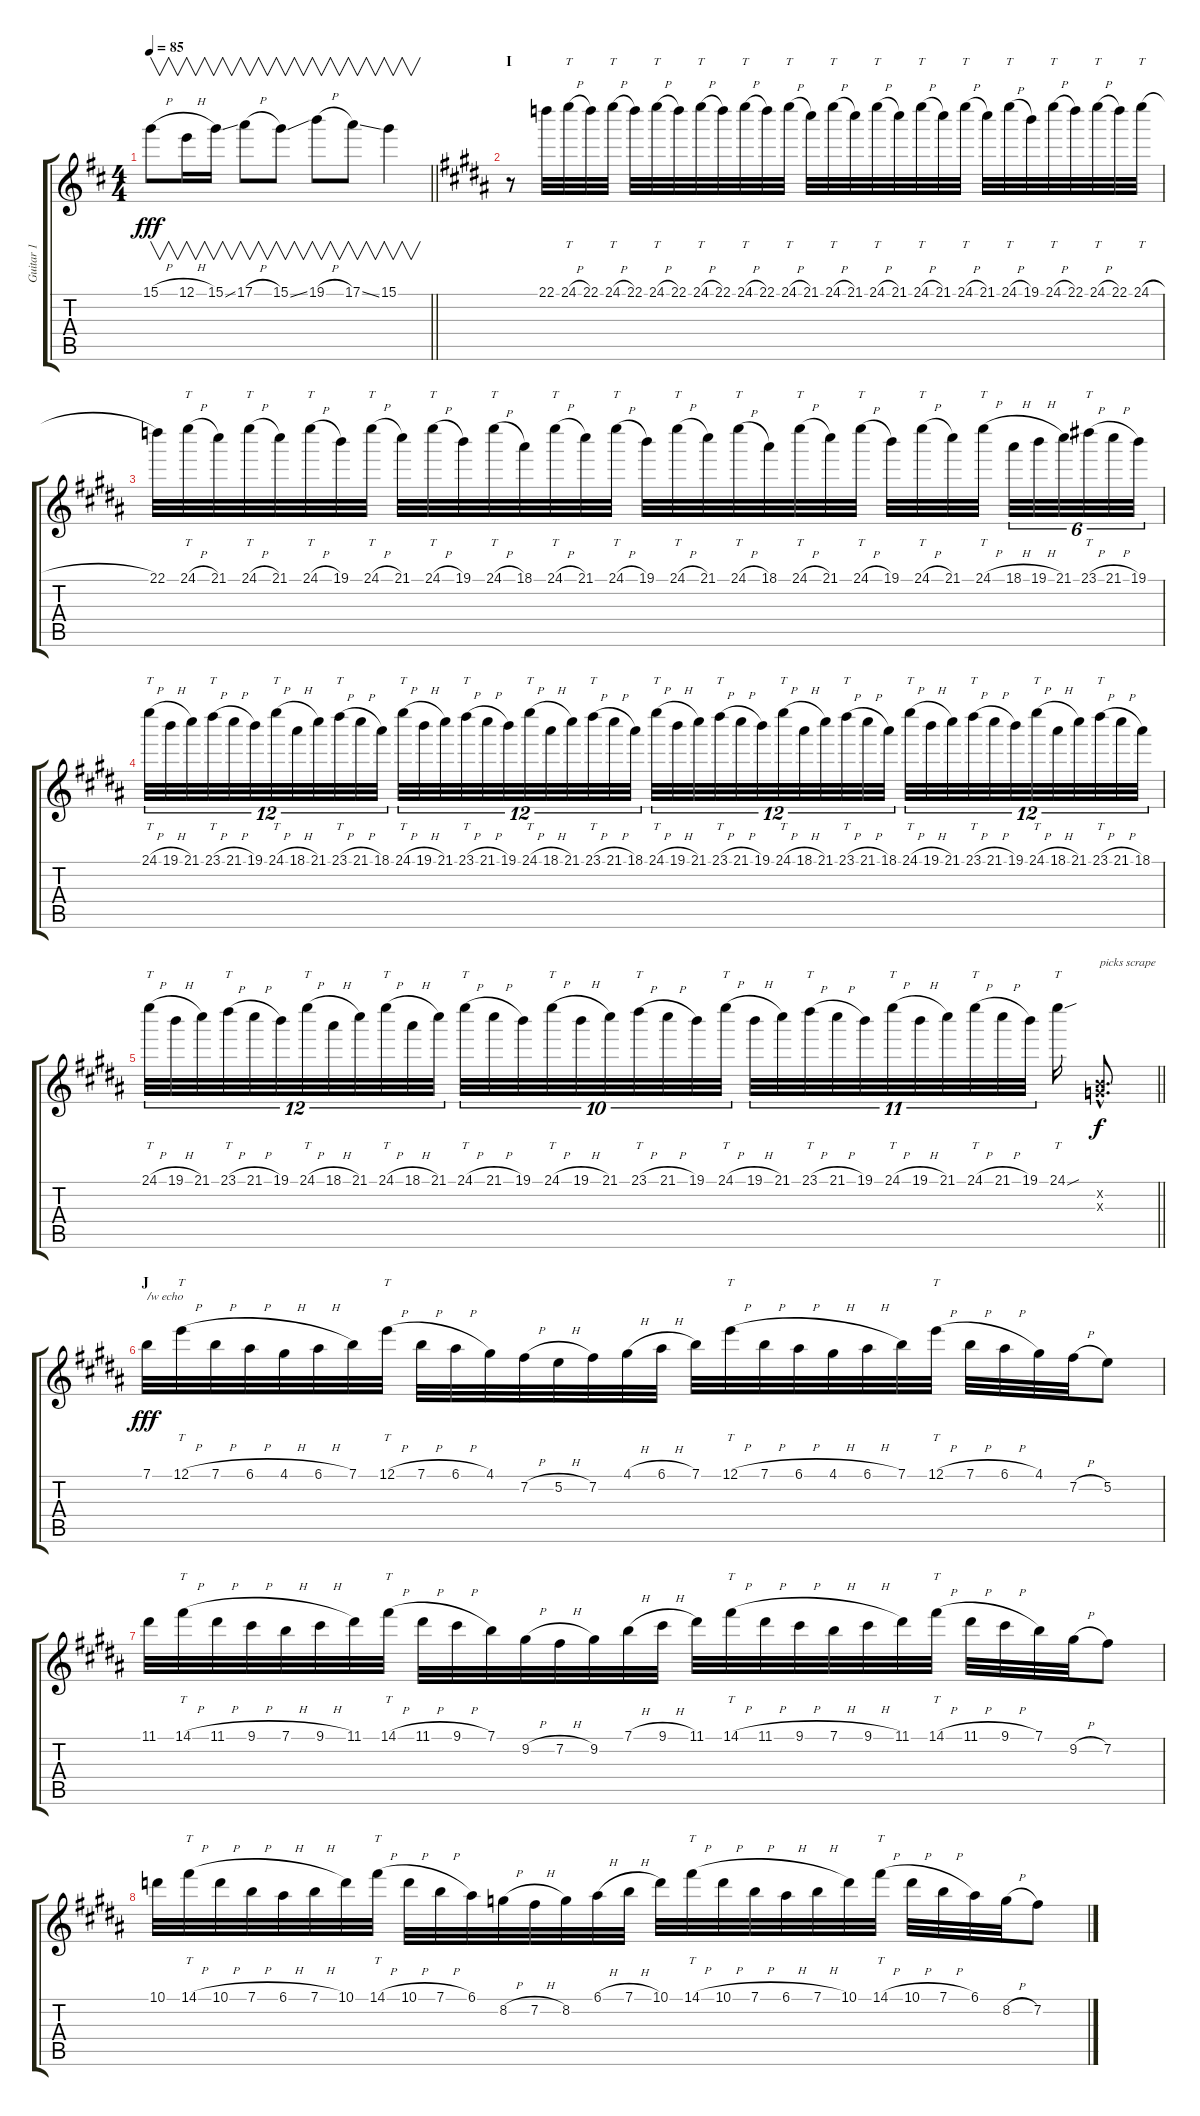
\track ("Guitar 1" "Guitar 1") {instrument distortionguitar}
\staff {score tabs}
\tuning (E4 B3 G3 D3 A2 E2) {hide}
\ts (4 4)
\tempo 85
\clef g2
\barLineRight lightlight
\ks d
15.1{h}.8{v dy fff} 12.1{h}.16{v} 15.1{ss}.16{v} 17.1{h}.8{v} 15.1{ss}.8{v} 19.1{h}.8{v} 17.1{ss}.8{v} 15.1.4{v} |
\section ("" "I")
\ks b
r.8 22.1.32 24.1{h}.32{tt} 22.1.32 24.1{h}.32{tt} 22.1.32 24.1{h}.32{tt} 22.1.32 24.1{h}.32{tt} 22.1.32 24.1{h}.32{tt} 22.1.32 24.1{h}.32{tt} 21.1.32 24.1{h}.32{tt} 21.1.32 24.1{h}.32{tt} 21.1.32 24.1{h}.32{tt} 21.1.32 24.1{h}.32{tt} 21.1.32 24.1{h}.32{tt} 19.1.32 24.1{h}.32{tt} 22.1.32 24.1{h}.32{tt} 22.1.32 24.1{h}.32{tt} |
22.1.32 24.1{h}.32{tt} 21.1.32 24.1{h}.32{tt} 21.1.32 24.1{h}.32{tt} 19.1.32 24.1{h}.32{tt} 21.1.32 24.1{h}.32{tt} 19.1.32 24.1{h}.32{tt} 18.1.32 24.1{h}.32{tt} 21.1.32 24.1{h}.32{tt} 19.1.32 24.1{h}.32{tt} 21.1.32 24.1{h}.32{tt} 18.1.32 24.1{h}.32{tt} 21.1.32 24.1{h}.32{tt} 19.1.32 24.1{h}.32{tt} 21.1.32 24.1{h}.32{tt} 18.1{h}.32{tu (6 4)} 19.1{h}.32{tu (6 4)} 21.1.32{tu (6 4)} 23.1{h}.32{tt tu (6 4)} 21.1{h}.32{tu (6 4)} 19.1.32{tu (6 4)} |
24.1{h}.32{tt tu (12 8)} 19.1{h}.32{tu (12 8)} 21.1.32{tu (12 8)} 23.1{h}.32{tt tu (12 8)} 21.1{h}.32{tu (12 8)} 19.1.32{tu (12 8)} 24.1{h}.32{tt tu (12 8)} 18.1{h}.32{tu (12 8)} 21.1.32{tu (12 8)} 23.1{h}.32{tt tu (12 8)} 21.1{h}.32{tu (12 8)} 18.1.32{tu (12 8)} 24.1{h}.32{tt tu (12 8)} 19.1{h}.32{tu (12 8)} 21.1.32{tu (12 8)} 23.1{h}.32{tt tu (12 8)} 21.1{h}.32{tu (12 8)} 19.1.32{tu (12 8)} 24.1{h}.32{tt tu (12 8)} 18.1{h}.32{tu (12 8)} 21.1.32{tu (12 8)} 23.1{h}.32{tt tu (12 8)} 21.1{h}.32{tu (12 8)} 18.1.32{tu (12 8)} 24.1{h}.32{tt tu (12 8)} 19.1{h}.32{tu (12 8)} 21.1.32{tu (12 8)} 23.1{h}.32{tt tu (12 8)} 21.1{h}.32{tu (12 8)} 19.1.32{tu (12 8)} 24.1{h}.32{tt tu (12 8)} 18.1{h}.32{tu (12 8)} 21.1.32{tu (12 8)} 23.1{h}.32{tt tu (12 8)} 21.1{h}.32{tu (12 8)} 18.1.32{tu (12 8)} 24.1{h}.32{tt tu (12 8)} 19.1{h}.32{tu (12 8)} 21.1.32{tu (12 8)} 23.1{h}.32{tt tu (12 8)} 21.1{h}.32{tu (12 8)} 19.1.32{tu (12 8)} 24.1{h}.32{tt tu (12 8)} 18.1{h}.32{tu (12 8)} 21.1.32{tu (12 8)} 23.1{h}.32{tt tu (12 8)} 21.1{h}.32{tu (12 8)} 18.1.32{tu (12 8)} |
\barLineRight lightlight
24.1{h}.32{tt tu (12 8)} 19.1{h}.32{tu (12 8)} 21.1.32{tu (12 8)} 23.1{h}.32{tt tu (12 8)} 21.1{h}.32{tu (12 8)} 19.1.32{tu (12 8)} 24.1{h}.32{tt tu (12 8)} 18.1{h}.32{tu (12 8)} 21.1.32{tu (12 8)} 24.1{h}.32{tt tu (12 8)} 18.1{h}.32{tu (12 8)} 21.1.32{tu (12 8)} 24.1{h}.32{tt tu (10 8)} 21.1{h}.32{tu (10 8)} 19.1.32{tu (10 8)} 24.1{h}.32{tt tu (10 8)} 19.1{h}.32{tu (10 8)} 21.1.32{tu (10 8)} 23.1{h}.32{tt tu (10 8)} 21.1{h}.32{tu (10 8)} 19.1.32{tu (10 8)} 24.1{h}.32{tt tu (10 8)} 19.1{h}.32{tu (11 8)} 21.1.32{tu (11 8)} 23.1{h}.32{tt tu (11 8)} 21.1{h}.32{tu (11 8)} 19.1.32{tu (11 8)} 24.1{h}.32{tt tu (11 8)} 19.1{h}.32{tu (11 8)} 21.1.32{tu (11 8)} 24.1{h}.32{tt tu (11 8)} 21.1{h}.32{tu (11 8)} 19.1.32{tu (11 8)} 24.1{sou}.16{tt} (0.2{hac x} 0.3{hac x}).8{d txt "picks scrape" dy f} |
\section ("" "J")
7.1.32{txt "/w echo" dy fff} 12.1{h}.32{tt} 7.1{h}.32 6.1{h}.32 4.1{h}.32 6.1{h}.32 7.1.32 12.1{h}.32{tt} 7.1{h}.32 6.1{h}.32 4.1.32 7.2{h}.32 5.2{h}.32 7.2.32 4.1{h}.32 6.1{h}.32 7.1.32 12.1{h}.32{tt} 7.1{h}.32 6.1{h}.32 4.1{h}.32 6.1{h}.32 7.1.32 12.1{h}.32{tt} 7.1{h}.32 6.1{h}.32 4.1.32 7.2{h}.32 5.2.8 |
11.1.32 14.1{h}.32{tt} 11.1{h}.32 9.1{h}.32 7.1{h}.32 9.1{h}.32 11.1.32 14.1{h}.32{tt} 11.1{h}.32 9.1{h}.32 7.1.32 9.2{h}.32 7.2{h}.32 9.2.32 7.1{h}.32 9.1{h}.32 11.1.32 14.1{h}.32{tt} 11.1{h}.32 9.1{h}.32 7.1{h}.32 9.1{h}.32 11.1.32 14.1{h}.32{tt} 11.1{h}.32 9.1{h}.32 7.1.32 9.2{h}.32 7.2.8 |
10.1.32 14.1{h}.32{tt} 10.1{h}.32 7.1{h}.32 6.1{h}.32 7.1{h}.32 10.1.32 14.1{h}.32{tt} 10.1{h}.32 7.1{h}.32 6.1.32 8.2{h}.32 7.2{h}.32 8.2.32 6.1{h}.32 7.1{h}.32 10.1.32 14.1{h}.32{tt} 10.1{h}.32 7.1{h}.32 6.1{h}.32 7.1{h}.32 10.1.32 14.1{h}.32{tt} 10.1{h}.32 7.1{h}.32 6.1.32 8.2{h}.32 7.2.8
